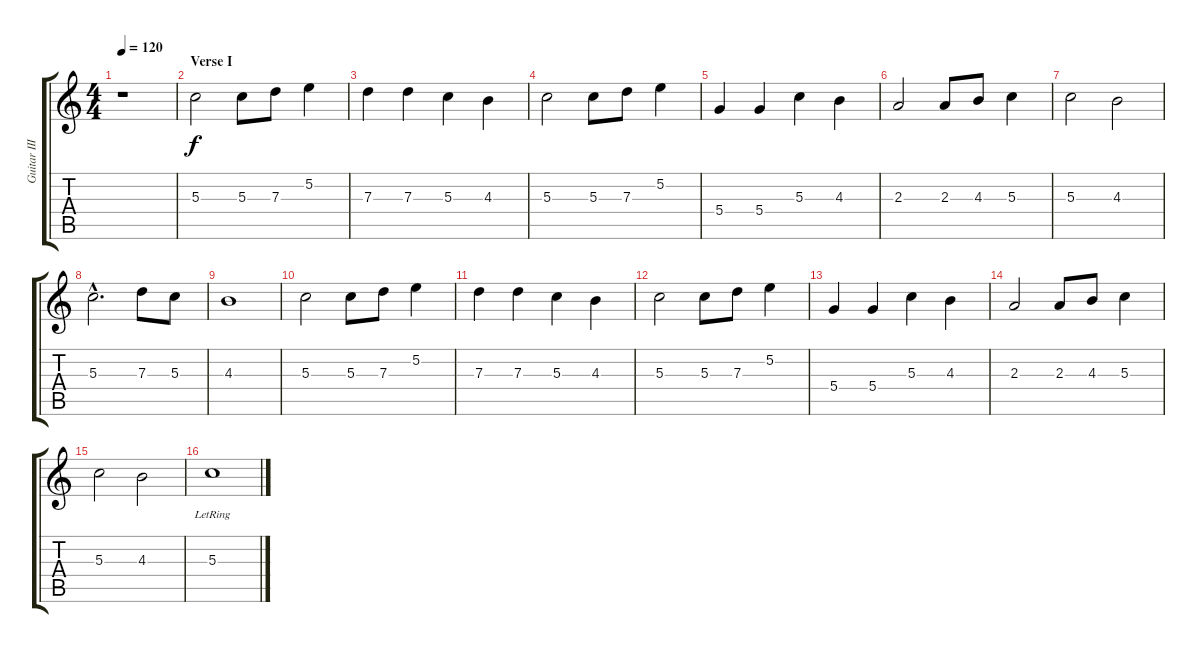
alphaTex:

\track ("Guitar III" "Guitar III") {instrument overdrivenguitar}
\staff {score tabs}
\tuning (E4 B3 G3 D3 A2 E2) {hide}
\ts (4 4)
\tempo 120
\clef g2
\ks c
r.1{dy f} |
\section ("" "Verse I")
5.3.2 5.3.8 7.3.8 5.2.4 |
7.3.4 7.3.4 5.3.4 4.3.4 |
5.3.2 5.3.8 7.3.8 5.2.4 |
5.4.4 5.4.4 5.3.4 4.3.4 |
2.3.2 2.3.8 4.3.8 5.3.4 |
5.3.2 4.3.2 |
5.3{hac}.2{d} 7.3.8 5.3.8 |
4.3.1 |
5.3.2 5.3.8 7.3.8 5.2.4 |
7.3.4 7.3.4 5.3.4 4.3.4 |
5.3.2 5.3.8 7.3.8 5.2.4 |
5.4.4 5.4.4 5.3.4 4.3.4 |
2.3.2 2.3.8 4.3.8 5.3.4 |
5.3.2 4.3.2 |
5.3{lr}.1
